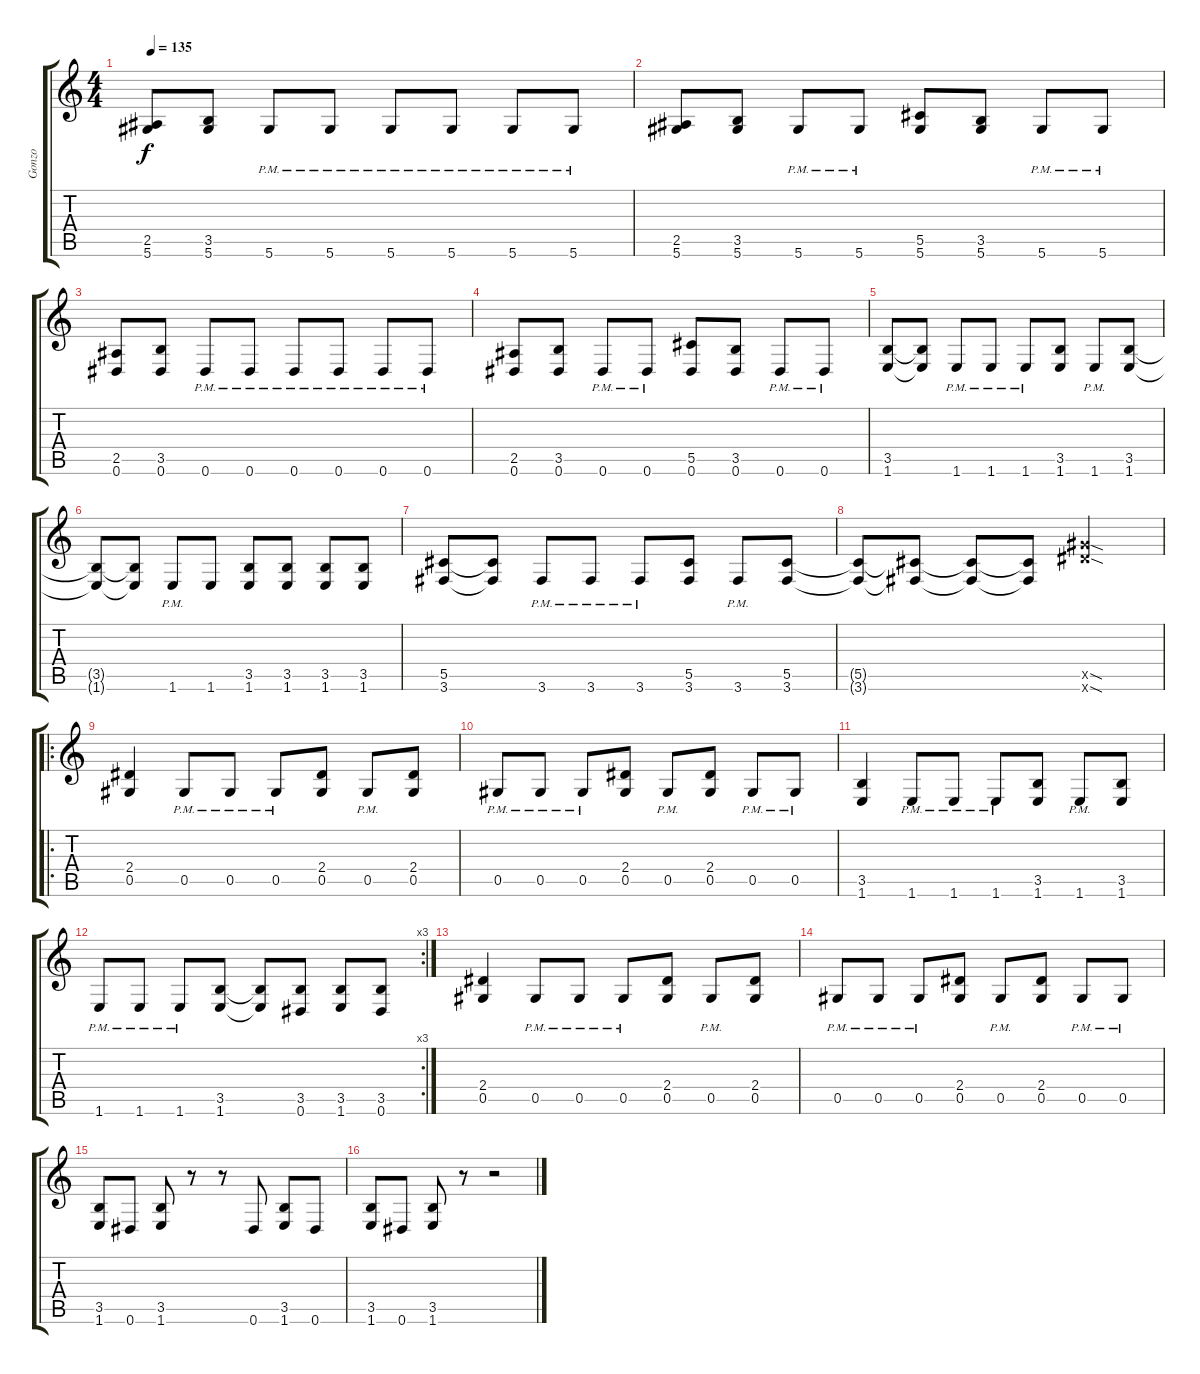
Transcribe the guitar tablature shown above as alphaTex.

\track ("Gonzo" "Gonzo") {instrument distortionguitar}
\staff {score tabs}
\tuning (Eb4 Bb3 Gb3 Db3 Ab2 Eb2) {hide}
\ts (4 4)
\tempo 135
\clef g2
\ks c
(2.5 5.6).8{dy f} (3.5 5.6).8 5.6{pm}.8 5.6{pm}.8 5.6{pm}.8 5.6{pm}.8 5.6{pm}.8 5.6{pm}.8 |
(2.5 5.6).8 (3.5 5.6).8 5.6{pm}.8 5.6{pm}.8 (5.5 5.6).8 (3.5 5.6).8 5.6{pm}.8 5.6{pm}.8 |
(2.5 0.6).8 (3.5 0.6).8 0.6{pm}.8 0.6{pm}.8 0.6{pm}.8 0.6{pm}.8 0.6{pm}.8 0.6{pm}.8 |
(2.5 0.6).8 (3.5 0.6).8 0.6{pm}.8 0.6{pm}.8 (5.5 0.6).8 (3.5 0.6).8 0.6{pm}.8 0.6{pm}.8 |
(3.5 1.6).8 (3.5{t} 1.6{t}).8 1.6{pm}.8 1.6{pm}.8 1.6{pm}.8 (3.5 1.6).8 1.6{pm}.8 (3.5 1.6).8 |
(3.5{t} 1.6{t}).8 (3.5{t} 1.6{t}).8 1.6{pm}.8 1.6.8 (3.5 1.6).8 (3.5 1.6).8 (3.5 1.6).8 (3.5 1.6).8 |
(5.5 3.6).8 (5.5{t} 3.6{t}).8 3.6{pm}.8 3.6{pm}.8 3.6{pm}.8 (5.5 3.6).8 3.6{pm}.8 (5.5 3.6).8 |
(5.5{t} 3.6{t}).8 (5.5{t} 3.6{t}).8 (5.5{t} 3.6{t}).8 (5.5{t} 3.6{t}).8 (12.5{sod x} 12.6{sod x}).2 |
\ro
(2.4 0.5).4 0.5{pm}.8 0.5{pm}.8 0.5{pm}.8 (2.4 0.5).8 0.5{pm}.8 (2.4 0.5).8 |
0.5{pm}.8 0.5{pm}.8 0.5{pm}.8 (2.4 0.5).8 0.5{pm}.8 (2.4 0.5).8 0.5{pm}.8 0.5{pm}.8 |
(3.5 1.6).4 1.6{pm}.8 1.6{pm}.8 1.6{pm}.8 (3.5 1.6).8 1.6{pm}.8 (3.5 1.6).8 |
\rc 3
1.6{pm}.8 1.6{pm}.8 1.6{pm}.8 (3.5 1.6).8 (3.5{t} 1.6{t}).8 (3.5 0.6).8 (3.5 1.6).8 (3.5 0.6).8 |
(2.4 0.5).4 0.5{pm}.8 0.5{pm}.8 0.5{pm}.8 (2.4 0.5).8 0.5{pm}.8 (2.4 0.5).8 |
0.5{pm}.8 0.5{pm}.8 0.5{pm}.8 (2.4 0.5).8 0.5{pm}.8 (2.4 0.5).8 0.5{pm}.8 0.5{pm}.8 |
(3.5 1.6).8 0.6.8 (3.5 1.6).8 r.8 r.8 0.6.8 (3.5 1.6).8 0.6.8 |
(3.5 1.6).8 0.6.8 (3.5 1.6).8 r.8 r.2
